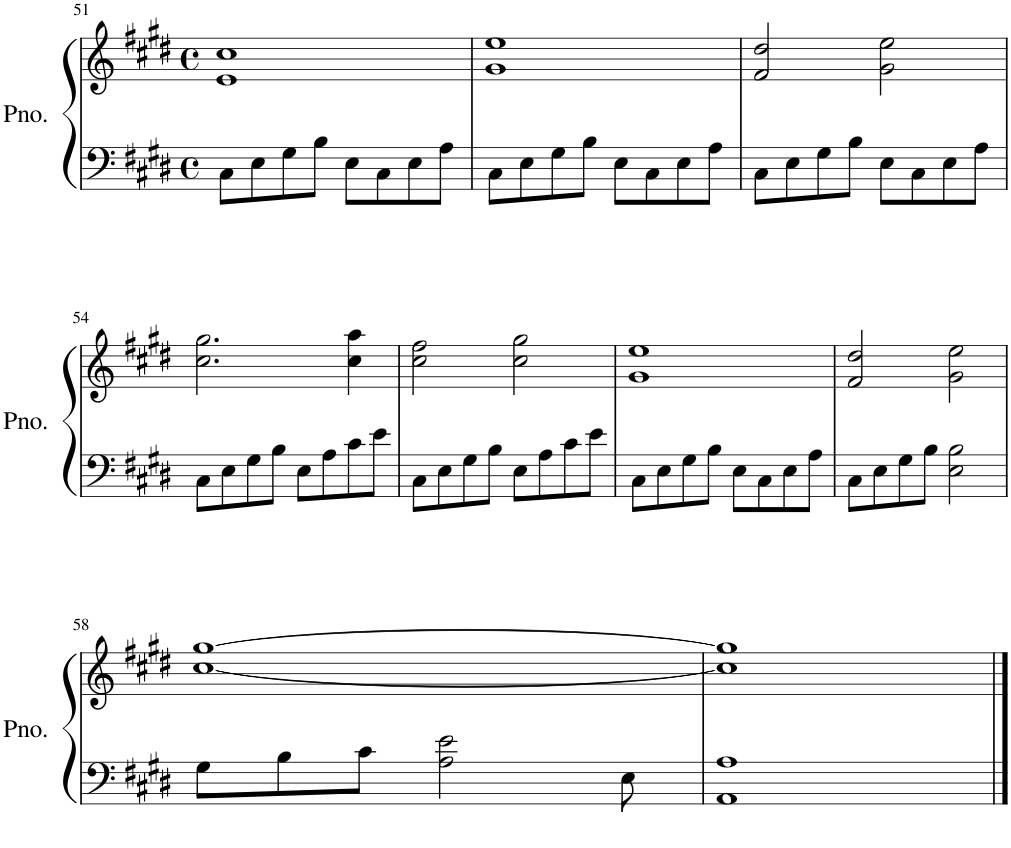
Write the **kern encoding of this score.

**kern	**kern
*part1	*part1
*staff2	*staff1
*I"Piano	*
*I'Pno.	*
!!LO:PB:g=z
*clefF4	*clefG2
*k[f#c#g#d#]	*k[f#c#g#d#]
*M4/4	*M4/4
*met(c)	*met(c)
=51	=51
8C#\L	1e 1cc#
8E\	.
8G#\	.
8B\J	.
8E\L	.
8C#\	.
8E\	.
8A\J	.
=52	=52
8C#\L	1g# 1ee
8E\	.
8G#\	.
8B\J	.
8E\L	.
8C#\	.
8E\	.
8A\J	.
=53	=53
8C#\L	2f#/ 2dd#/
8E\	.
8G#\	.
8B\J	.
8E\L	2g#\ 2ee\
8C#\	.
8E\	.
8A\J	.
!!LO:LB:g=z
=54	=54
8C#\L	2.cc#\ 2.gg#\
8E\	.
8G#\	.
8B\J	.
8E\L	.
8A\	.
8c#\	4cc#\ 4aa\
8e\J	.
=55	=55
8C#\L	2cc#\ 2ff#\
8E\	.
8G#\	.
8B\J	.
8E\L	2cc#\ 2gg#\
8A\	.
8c#\	.
8e\J	.
=56	=56
8C#\L	1g# 1ee
8E\	.
8G#\	.
8B\J	.
8E\L	.
8C#\	.
8E\	.
8A\J	.
=57	=57
8C#\L	2f#/ 2dd#/
8E\	.
8G#\	.
8B\J	.
2E\ 2B\	2g#\ 2ee\
!!LO:LB:g=z
=58	=58
8G#\L	[1cc# [1gg#
8B\	.
8c#\J	.
2A\ 2e\	.
8E\	.
=59	=59
1AA 1A	1cc#] 1gg#]
==	==
*-	*-
